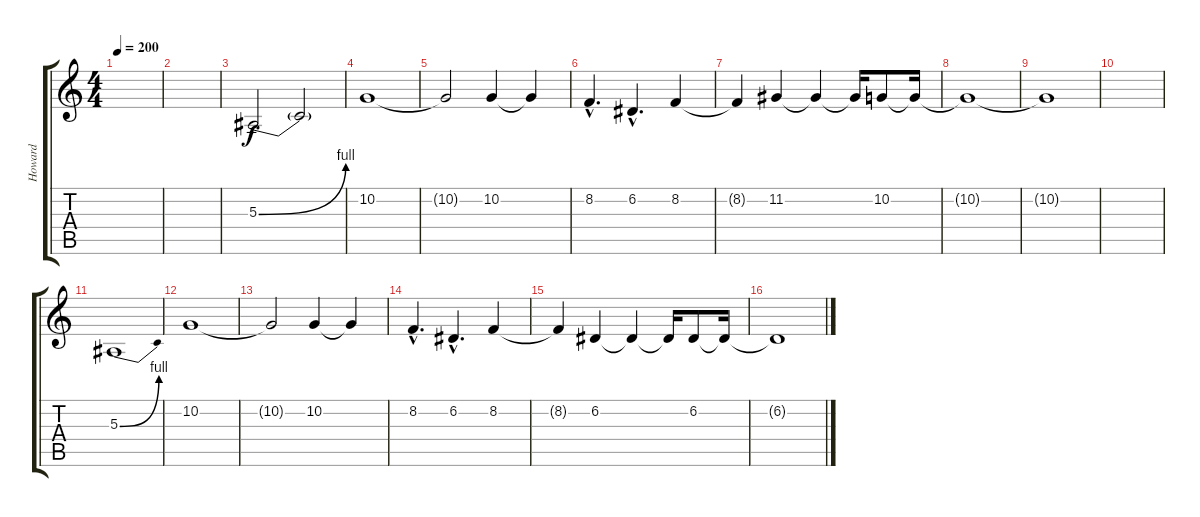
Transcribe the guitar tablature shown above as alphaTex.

\track ("Howard" "Howard") {instrument oboe}
\staff {score tabs}
\tuning (D4 A3 F3 C3 G2 C2) {hide}
\ts (4 4)
\tempo 200
\clef g2
\ks c
|
|
5.3{be (bend 0 0 60 4)}.2 5.3{t}.2 |
10.2.1 |
10.2{t}.2 10.2.4 10.2{t}.4 |
8.2{hac}.4{d} 6.2{hac}.4{d} 8.2.4 |
8.2{t}.4 11.2.4 11.2{t}.4 11.2{t}.16 10.2.8 10.2{t}.16 |
10.2{t}.1 |
10.2{t}.1 |
|
5.3{be (bend 0 0 60 4)}.1 |
10.2.1 |
10.2{t}.2 10.2.4 10.2{t}.4 |
8.2{hac}.4{d} 6.2{hac}.4{d} 8.2.4 |
8.2{t}.4 6.2.4 6.2{t}.4 6.2{t}.16 6.2.8 6.2{t}.16 |
6.2{t}.1
